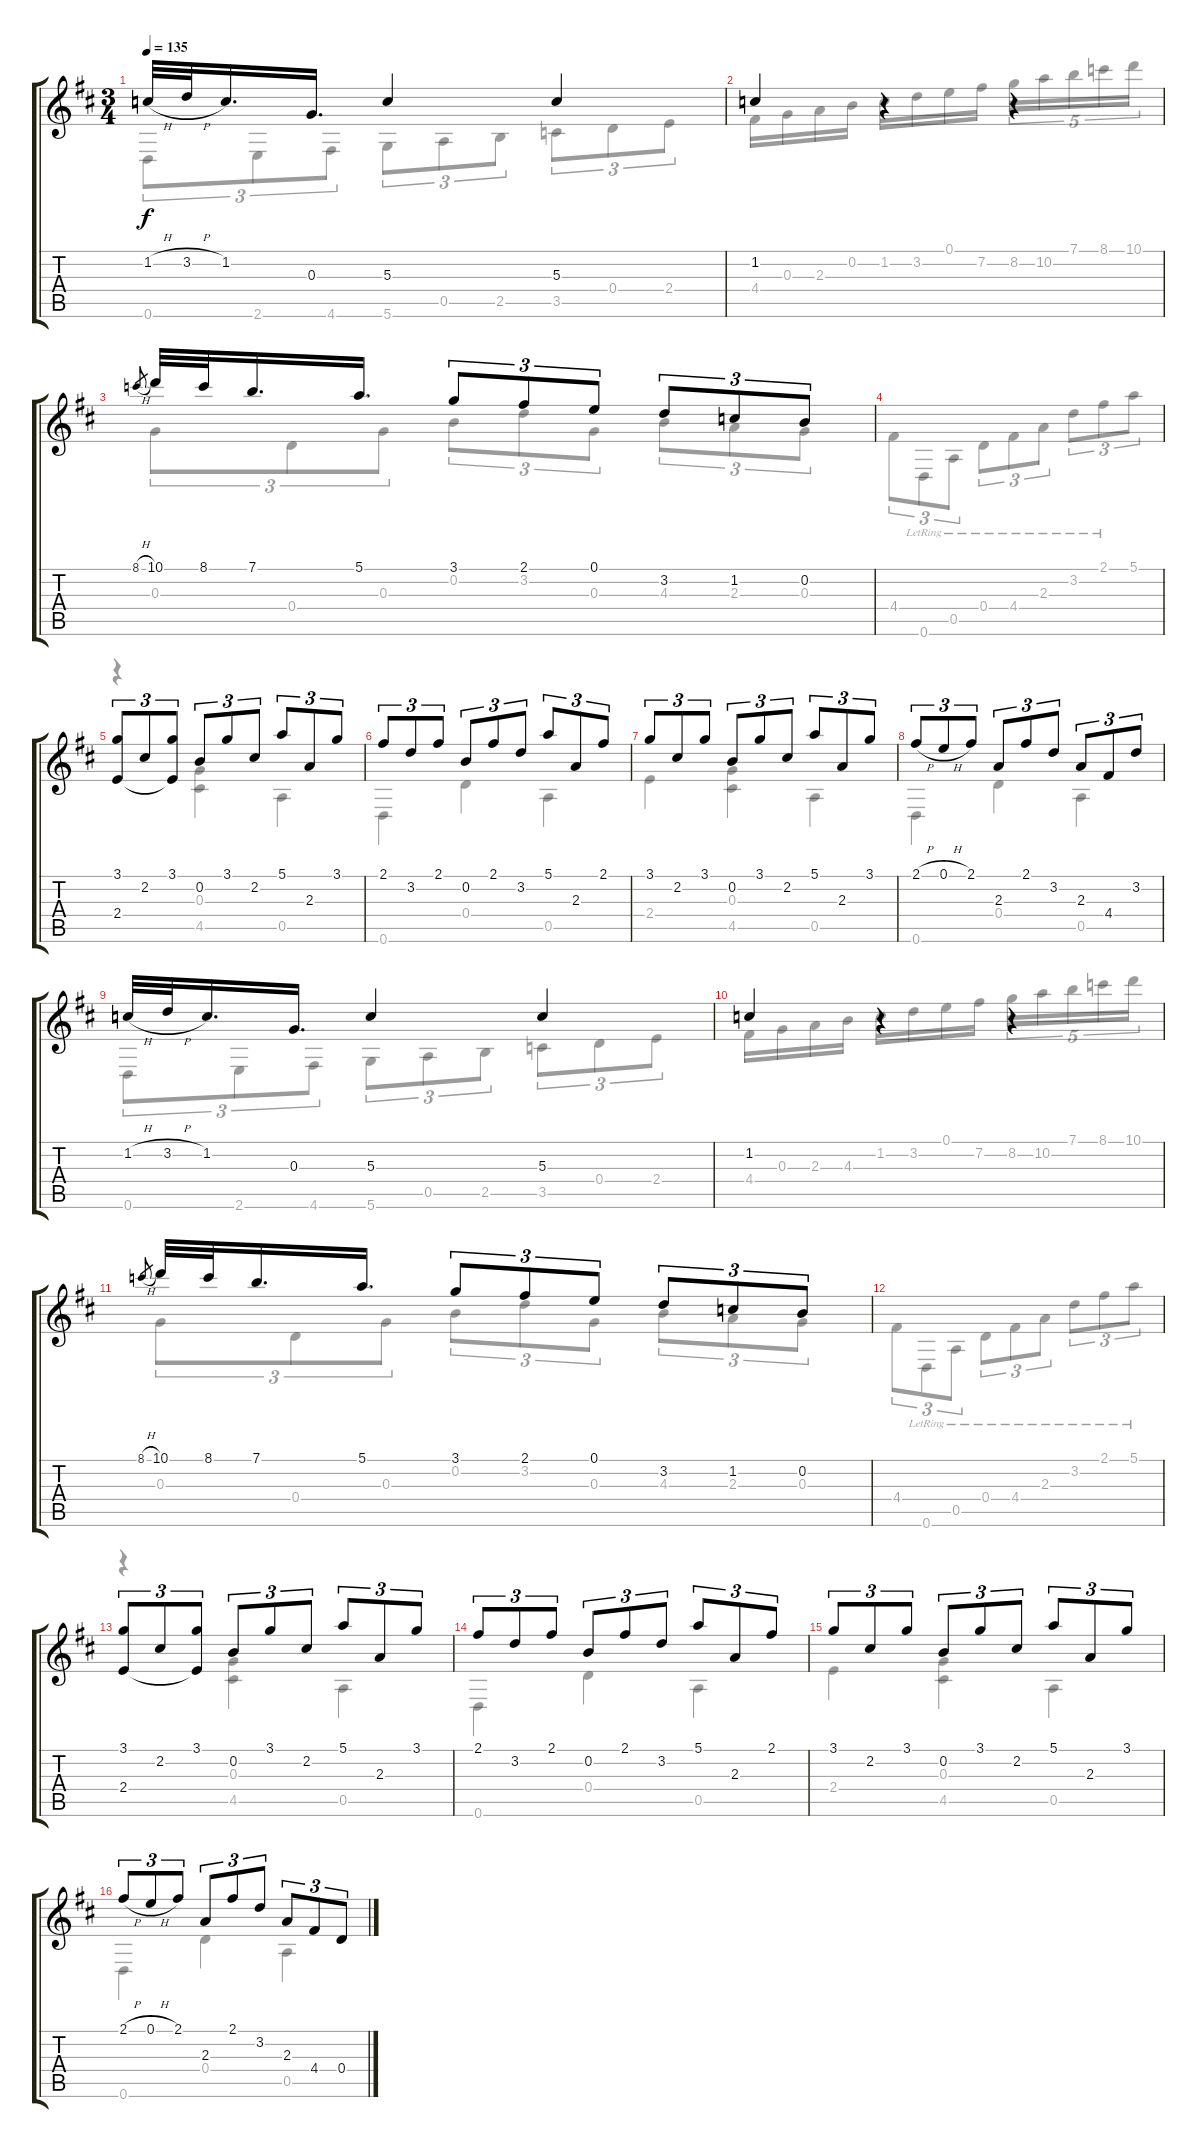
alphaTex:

\track "" {instrument acousticguitarnylon}
\staff {score tabs}
\tuning (E4 B3 G3 D3 A2 D2) {hide}
\voice
\ts (3 4)
\tempo 135
\clef g2
\ks d
1.2{h}.32{dy f} 3.2{h}.32 1.2.16{d} 0.3.16{d} 5.3.4 5.3.4 |
1.2.4 r.4 r.4 |
8.1{h}.8{gr} 10.1.32 8.1.32 7.1.16{d beam merge} 5.1.16{d beam split} 3.1.8{tu (3 2) beam merge} 2.1.8{tu (3 2) beam merge} 0.1.8{tu (3 2) beam split} 3.2.8{tu (3 2) beam merge} 1.2.8{tu (3 2)} 0.2.8{tu (3 2)} |
|
(3.1 2.4).8{tu (3 2)} 2.2.8{tu (3 2)} (3.1 2.4{t}).8{tu (3 2)} 0.2.8{tu (3 2)} 3.1.8{tu (3 2)} 2.2.8{tu (3 2)} 5.1.8{tu (3 2)} 2.3.8{tu (3 2)} 3.1.8{tu (3 2)} |
2.1.8{tu (3 2)} 3.2.8{tu (3 2)} 2.1.8{tu (3 2)} 0.2.8{tu (3 2)} 2.1.8{tu (3 2)} 3.2.8{tu (3 2)} 5.1.8{tu (3 2)} 2.3.8{tu (3 2)} 2.1.8{tu (3 2)} |
3.1.8{tu (3 2)} 2.2.8{tu (3 2)} 3.1.8{tu (3 2)} 0.2.8{tu (3 2)} 3.1.8{tu (3 2)} 2.2.8{tu (3 2)} 5.1.8{tu (3 2)} 2.3.8{tu (3 2)} 3.1.8{tu (3 2)} |
2.1{h}.8{tu (3 2)} 0.1{h}.8{tu (3 2)} 2.1.8{tu (3 2)} 2.3.8{tu (3 2)} 2.1.8{tu (3 2)} 3.2.8{tu (3 2)} 2.3.8{tu (3 2)} 4.4.8{tu (3 2)} 3.2.8{tu (3 2)} |
1.2{h}.32 3.2{h}.32 1.2.16{d} 0.3.16{d} 5.3.4 5.3.4 |
1.2.4 r.4 r.4 |
8.1{h}.8{gr} 10.1.32 8.1.32 7.1.16{d beam merge} 5.1.16{d beam split} 3.1.8{tu (3 2) beam merge} 2.1.8{tu (3 2) beam merge} 0.1.8{tu (3 2) beam split} 3.2.8{tu (3 2) beam merge} 1.2.8{tu (3 2)} 0.2.8{tu (3 2)} |
|
(3.1 2.4).8{tu (3 2)} 2.2.8{tu (3 2)} (3.1 2.4{t}).8{tu (3 2)} 0.2.8{tu (3 2)} 3.1.8{tu (3 2)} 2.2.8{tu (3 2)} 5.1.8{tu (3 2)} 2.3.8{tu (3 2)} 3.1.8{tu (3 2)} |
2.1.8{tu (3 2)} 3.2.8{tu (3 2)} 2.1.8{tu (3 2)} 0.2.8{tu (3 2)} 2.1.8{tu (3 2)} 3.2.8{tu (3 2)} 5.1.8{tu (3 2)} 2.3.8{tu (3 2)} 2.1.8{tu (3 2)} |
3.1.8{tu (3 2)} 2.2.8{tu (3 2)} 3.1.8{tu (3 2)} 0.2.8{tu (3 2)} 3.1.8{tu (3 2)} 2.2.8{tu (3 2)} 5.1.8{tu (3 2)} 2.3.8{tu (3 2)} 3.1.8{tu (3 2)} |
2.1{h}.8{tu (3 2)} 0.1{h}.8{tu (3 2)} 2.1.8{tu (3 2)} 2.3.8{tu (3 2)} 2.1.8{tu (3 2)} 3.2.8{tu (3 2)} 2.3.8{tu (3 2)} 4.4.8{tu (3 2)} 0.4.8{tu (3 2)}
\voice
\clef g2
\ottava regular
\simile none
\ks d
0.6.8{tu (3 2) dy f} 2.6.8{tu (3 2)} 4.6.8{tu (3 2)} 5.6.8{tu (3 2)} 0.5.8{tu (3 2)} 2.5.8{tu (3 2)} 3.5.8{tu (3 2)} 0.4.8{tu (3 2)} 2.4.8{tu (3 2)} |
4.4.16 0.3.16 2.3.16 0.2.16 1.2.16 3.2.16 0.1.16 7.2.16 8.2.16{tu (5 4)} 10.2.16{tu (5 4)} 7.1.16{tu (5 4)} 8.1.16{tu (5 4) beam merge} 10.1.16{tu (5 4)} |
0.3.8{tu (3 2)} 0.4.8{tu (3 2)} 0.3.8{tu (3 2)} 0.2.8{tu (3 2)} 3.2.8{tu (3 2)} 0.3.8{tu (3 2)} 4.3.8{tu (3 2)} 2.3.8{tu (3 2)} 0.3.8{tu (3 2)} |
4.4.8{tu (3 2)} 0.6{lr}.8{tu (3 2)} 0.5{lr}.8{tu (3 2)} 0.4{lr}.8{tu (3 2)} 4.4{lr}.8{tu (3 2)} 2.3{lr}.8{tu (3 2)} 3.2{lr}.8{tu (3 2)} 2.1{lr}.8{tu (3 2)} 5.1.8{tu (3 2)} |
r.4 (0.3 4.5).4 0.5.4 |
0.6.4 0.4.4 0.5.4 |
2.4.4 (0.3 4.5).4 0.5.4 |
0.6.4 0.4.4 0.5.4 |
0.6.8{tu (3 2)} 2.6.8{tu (3 2)} 4.6.8{tu (3 2)} 5.6.8{tu (3 2)} 0.5.8{tu (3 2)} 2.5.8{tu (3 2)} 3.5.8{tu (3 2)} 0.4.8{tu (3 2)} 2.4.8{tu (3 2)} |
4.4.16 0.3.16 2.3.16 4.3.16 1.2.16 3.2.16 0.1.16 7.2.16 8.2.16{tu (5 4)} 10.2.16{tu (5 4)} 7.1.16{tu (5 4)} 8.1.16{tu (5 4) beam merge} 10.1.16{tu (5 4)} |
0.3.8{tu (3 2)} 0.4.8{tu (3 2)} 0.3.8{tu (3 2)} 0.2.8{tu (3 2)} 3.2.8{tu (3 2)} 0.3.8{tu (3 2)} 4.3.8{tu (3 2)} 2.3.8{tu (3 2)} 0.3.8{tu (3 2)} |
4.4.8{tu (3 2)} 0.6{lr}.8{tu (3 2)} 0.5{lr}.8{tu (3 2)} 0.4{lr}.8{tu (3 2)} 4.4{lr}.8{tu (3 2)} 2.3{lr}.8{tu (3 2)} 3.2{lr}.8{tu (3 2)} 2.1{lr}.8{tu (3 2)} 5.1{lr}.8{tu (3 2)} |
r.4 (0.3 4.5).4 0.5.4 |
0.6.4 0.4.4 0.5.4 |
2.4.4 (0.3 4.5).4 0.5.4 |
0.6.4 0.4.4 0.5.4
